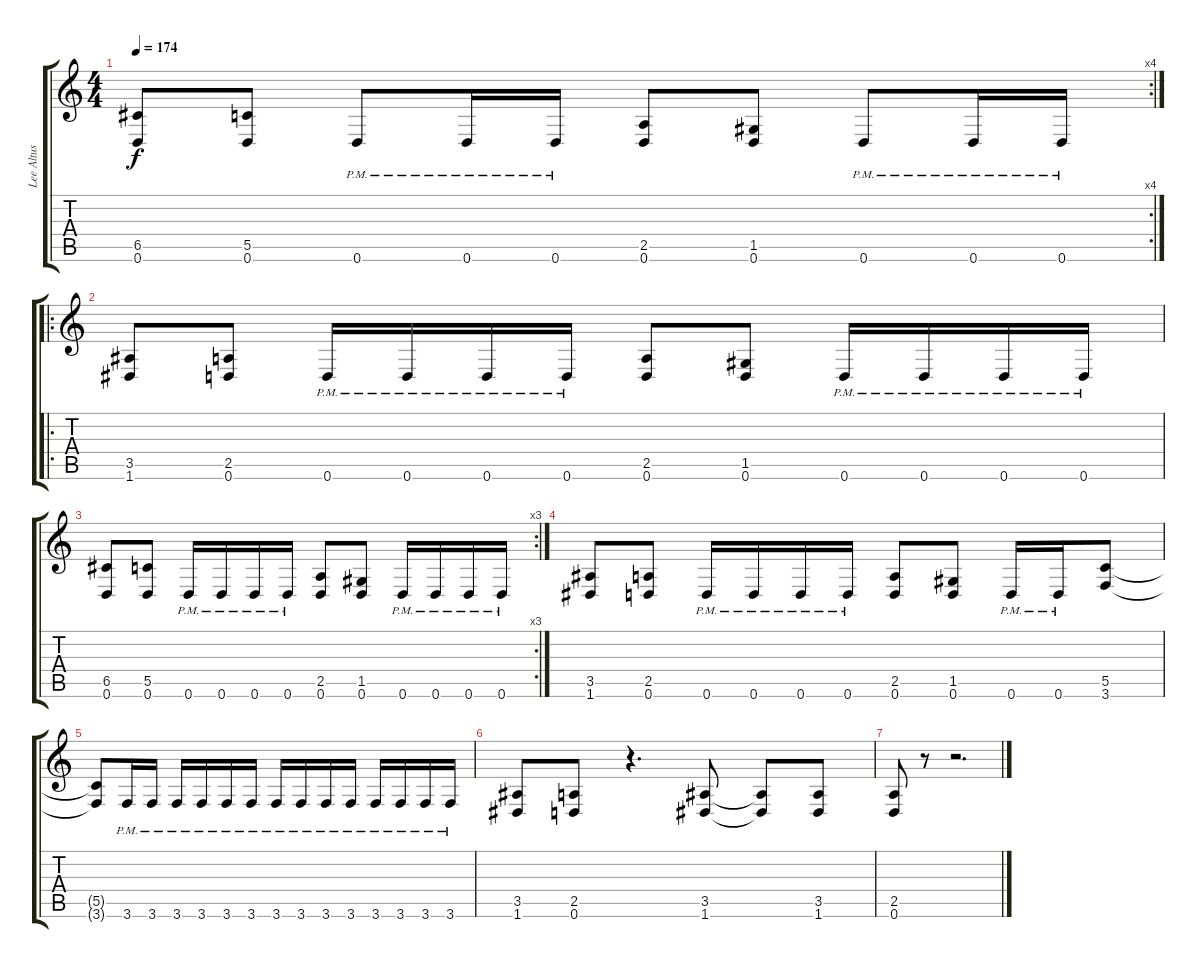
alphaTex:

\track ("Lee Altus" "Lee Altus") {instrument distortionguitar}
\staff {score tabs}
\tuning (D4 A3 F3 C3 G2 D2) {hide}
\rc 4
\ts (4 4)
\tempo 174
\clef g2
\ks c
(6.5 0.6).8{dy f} (5.5 0.6).8 0.6{pm}.8 0.6{pm}.16 0.6{pm}.16 (2.5 0.6).8 (1.5 0.6).8 0.6{pm}.8 0.6{pm}.16 0.6{pm}.16 |
\ro
(3.5 1.6).8 (2.5 0.6).8 0.6{pm}.16 0.6{pm}.16 0.6{pm}.16 0.6{pm}.16 (2.5 0.6).8 (1.5 0.6).8 0.6{pm}.16 0.6{pm}.16 0.6{pm}.16 0.6{pm}.16 |
\rc 3
(6.5 0.6).8 (5.5 0.6).8 0.6{pm}.16 0.6{pm}.16 0.6{pm}.16 0.6{pm}.16 (2.5 0.6).8 (1.5 0.6).8 0.6{pm}.16 0.6{pm}.16 0.6{pm}.16 0.6{pm}.16 |
(3.5 1.6).8 (2.5 0.6).8 0.6{pm}.16 0.6{pm}.16 0.6{pm}.16 0.6{pm}.16 (2.5 0.6).8 (1.5 0.6).8 0.6{pm}.16 0.6{pm}.16 (5.5 3.6).8 |
(5.5{t} 3.6{t}).8 3.6{pm}.16 3.6{pm}.16 3.6{pm}.16 3.6{pm}.16 3.6{pm}.16 3.6{pm}.16 3.6{pm}.16 3.6{pm}.16 3.6{pm}.16 3.6{pm}.16 3.6{pm}.16 3.6{pm}.16 3.6{pm}.16 3.6{pm}.16 |
(3.5 1.6).8 (2.5 0.6).8 r.4{d} (3.5 1.6).8 (3.5{t} 1.6{t}).8 (3.5 1.6).8 |
(2.5 0.6).8 r.8 r.2{d}
